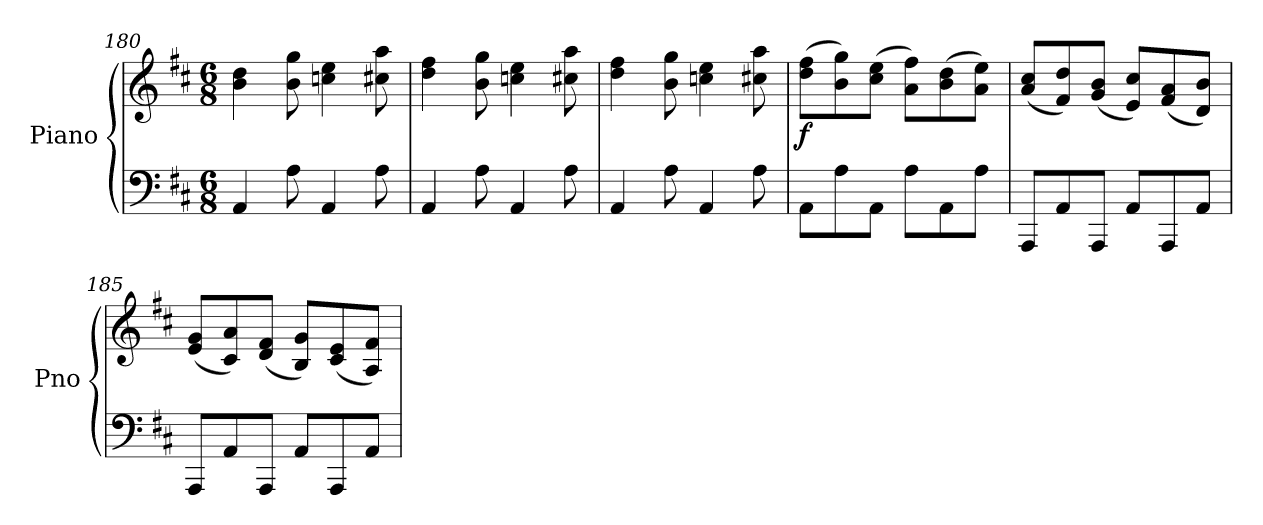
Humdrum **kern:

**kern	**kern	**dynam
*part1	*part1	*part1
*staff2	*staff1	*staff1/2
*I"Piano	*	*
*I'Pno	*	*
!!LO:PB:g=z
*clefF4	*clefG2	*
*k[f#c#]	*k[f#c#]	*
*D:	*D:	*
*M6/8	*M6/8	*
=180	=180	=180
4AA/	4b\ 4dd\	.
8A\	8b\ 8gg\	.
4AA/	4ccn\ 4ee\	.
8A\	8cc#X\ 8aa\	.
!!LO:PB:g=z
=181	=181	=181
4AA/	4dd\ 4ff#\	.
8A\	8b\ 8gg\	.
4AA/	4ccn\ 4ee\	.
8A\	8cc#X\ 8aa\	.
=182	=182	=182
4AA/	4dd\ 4ff#\	.
8A\	8b\ 8gg\	.
4AA/	4ccn\ 4ee\	.
8A\	8cc#X\ 8aa\	.
=183	=183	=183
!	!	!LO:DY:b
8AA\L	(8dd\ 8ff#\L	f
8A\	8b\ 8gg\)	.
8AA\J	(8cc#\ 8ee\J	.
8A\L	8a\ 8ff#\L)	.
8AA\	(8b\ 8dd\	.
8A\J	8a\ 8ee\J)	.
=184	=184	=184
8AAA/L	(8a/ 8cc#/L	.
8AA/	8f#/ 8dd/)	.
8AAA/J	(8g/ 8b/J	.
8AA/L	8e/ 8cc#/L)	.
8AAA/	(8f#/ 8a/	.
8AA/J	8d/ 8b/J)	.
=185	=185	=185
8AAA/L	(8e/ 8g/L	.
8AA/	8c#/ 8a/)	.
8AAA/J	(8d/ 8f#/J	.
8AA/L	8B/ 8g/L)	.
8AAA/	(8c#/ 8e/	.
8AA/J	8A/ 8f#/J)	.
=	=	=
*-	*-	*-
